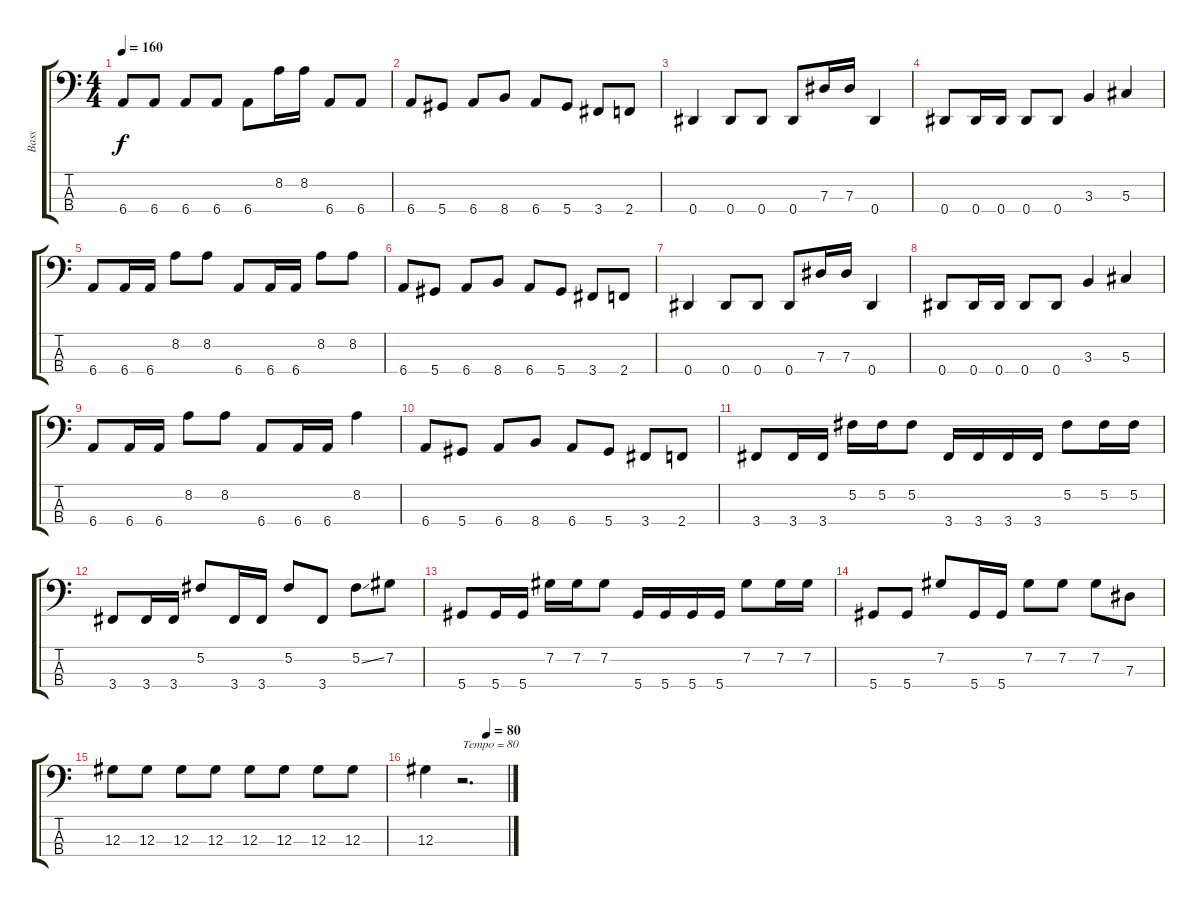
\track ("Bass" "Bass") {instrument electricbasspick}
\staff {score tabs}
\tuning (Gb2 Db2 Ab1 Eb1) {hide}
\ts (4 4)
\tempo 160
\clef f4
\ks c
6.4.8{dy f} 6.4.8 6.4.8 6.4.8 6.4.8 8.2.16 8.2.16 6.4.8 6.4.8 |
6.4.8 5.4.8 6.4.8 8.4.8 6.4.8 5.4.8 3.4.8 2.4.8 |
0.4.4 0.4.8 0.4.8 0.4.8 7.3.16 7.3.16 0.4.4 |
0.4.8 0.4.16 0.4.16 0.4.8 0.4.8 3.3.4 5.3.4 |
6.4.8 6.4.16 6.4.16 8.2.8 8.2.8 6.4.8 6.4.16 6.4.16 8.2.8 8.2.8 |
6.4.8 5.4.8 6.4.8 8.4.8 6.4.8 5.4.8 3.4.8 2.4.8 |
0.4.4 0.4.8 0.4.8 0.4.8 7.3.16 7.3.16 0.4.4 |
0.4.8 0.4.16 0.4.16 0.4.8 0.4.8 3.3.4 5.3.4 |
6.4.8 6.4.16 6.4.16 8.2.8 8.2.8 6.4.8 6.4.16 6.4.16 8.2.4 |
6.4.8 5.4.8 6.4.8 8.4.8 6.4.8 5.4.8 3.4.8 2.4.8 |
3.4.8 3.4.16 3.4.16 5.2.16 5.2.16 5.2.8 3.4.16 3.4.16 3.4.16 3.4.16 5.2.8 5.2.16 5.2.16 |
3.4.8 3.4.16 3.4.16 5.2.8 3.4.16 3.4.16 5.2.8 3.4.8 5.2{ss}.8 7.2.8 |
5.4.8 5.4.16 5.4.16 7.2.16 7.2.16 7.2.8 5.4.16 5.4.16 5.4.16 5.4.16 7.2.8 7.2.16 7.2.16 |
5.4.8 5.4.8 7.2.8 5.4.16 5.4.16 7.2.8 7.2.8 7.2.8 7.3.8 |
12.3.8 12.3.8 12.3.8 12.3.8 12.3.8 12.3.8 12.3.8 12.3.8 |
\tempo (80 0.75)
12.3.4 r.2{d txt "Tempo = 80"}
